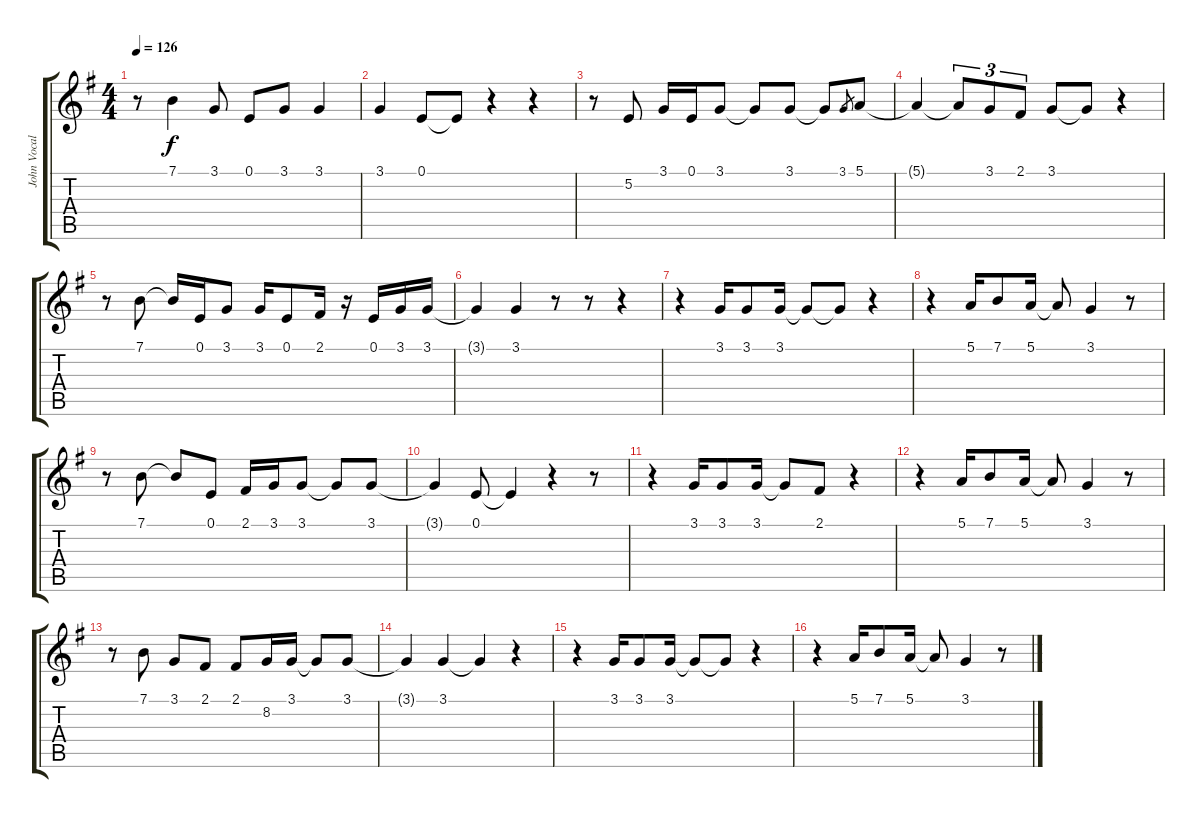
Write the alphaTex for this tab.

\track ("John Vocal" "John Vocal") {instrument tenorsax}
\staff {score tabs}
\tuning (E4 B3 G3 D3 A2 E2) {hide}
\ts (4 4)
\tempo 126
\clef g2
\ks g
r.8{dy f} 7.1.4 3.1.8 0.1.8 3.1.8 3.1.4 |
3.1.4 0.1.8 0.1{t}.8 r.4 r.4 |
r.8 5.2.8 3.1.16 0.1.16 3.1.8 3.1{t}.8 3.1.8 3.1{t}.8 3.1.8{gr} 5.1.8 |
5.1{t}.4 5.1{t}.8{tu (3 2)} 3.1.8{tu (3 2)} 2.1.8{tu (3 2)} 3.1.8 3.1{t}.8 r.4 |
r.8 7.1.8 7.1{t}.16 0.1.16 3.1.8 3.1.16 0.1.8 2.1.16 r.16 0.1.16 3.1.16 3.1.16 |
3.1{t}.4 3.1.4 r.8 r.8 r.4 |
r.4 3.1.16 3.1.8 3.1.16 3.1{t}.8 3.1{t}.8 r.4 |
r.4 5.1.16 7.1.8 5.1.16 5.1{t}.8 3.1.4 r.8 |
r.8 7.1.8 7.1{t}.8 0.1.8 2.1.16 3.1.16 3.1.8 3.1{t}.8 3.1.8 |
3.1{t}.4 0.1.8 0.1{t}.4 r.4 r.8 |
r.4 3.1.16 3.1.8 3.1.16 3.1{t}.8 2.1.8 r.4 |
r.4 5.1.16 7.1.8 5.1.16 5.1{t}.8 3.1.4 r.8 |
r.8 7.1.8 3.1.8 2.1.8 2.1.8 8.2.16 3.1.16 3.1{t}.8 3.1.8 |
3.1{t}.4 3.1.4 3.1{t}.4 r.4 |
r.4 3.1.16 3.1.8 3.1.16 3.1{t}.8 3.1{t}.8 r.4 |
r.4 5.1.16 7.1.8 5.1.16 5.1{t}.8 3.1.4 r.8
